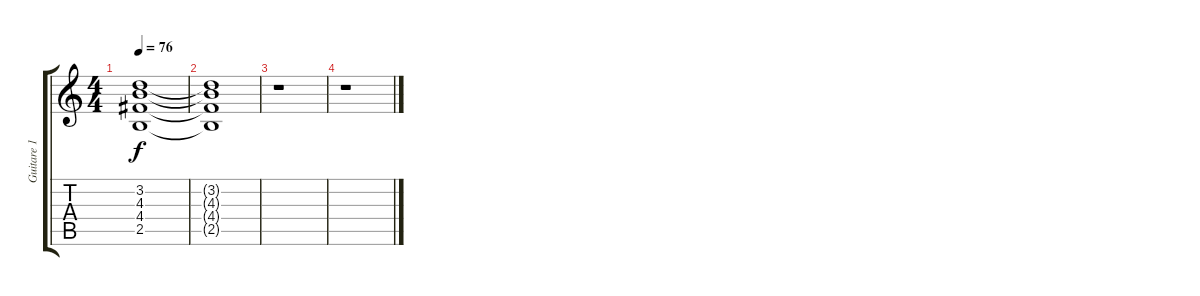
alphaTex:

\track ("Guitare 1" "Guitare 1") {instrument acousticguitarsteel}
\staff {score tabs}
\tuning (E4 B3 G3 D3 A2 E2) {hide}
\ts (4 4)
\tempo 76
\clef g2
\ks c
(3.2 4.3 4.4 2.5).1{dy f} |
(3.2{t} 4.3{t} 4.4{t} 2.5{t}).1 |
r.1 |
r.1
